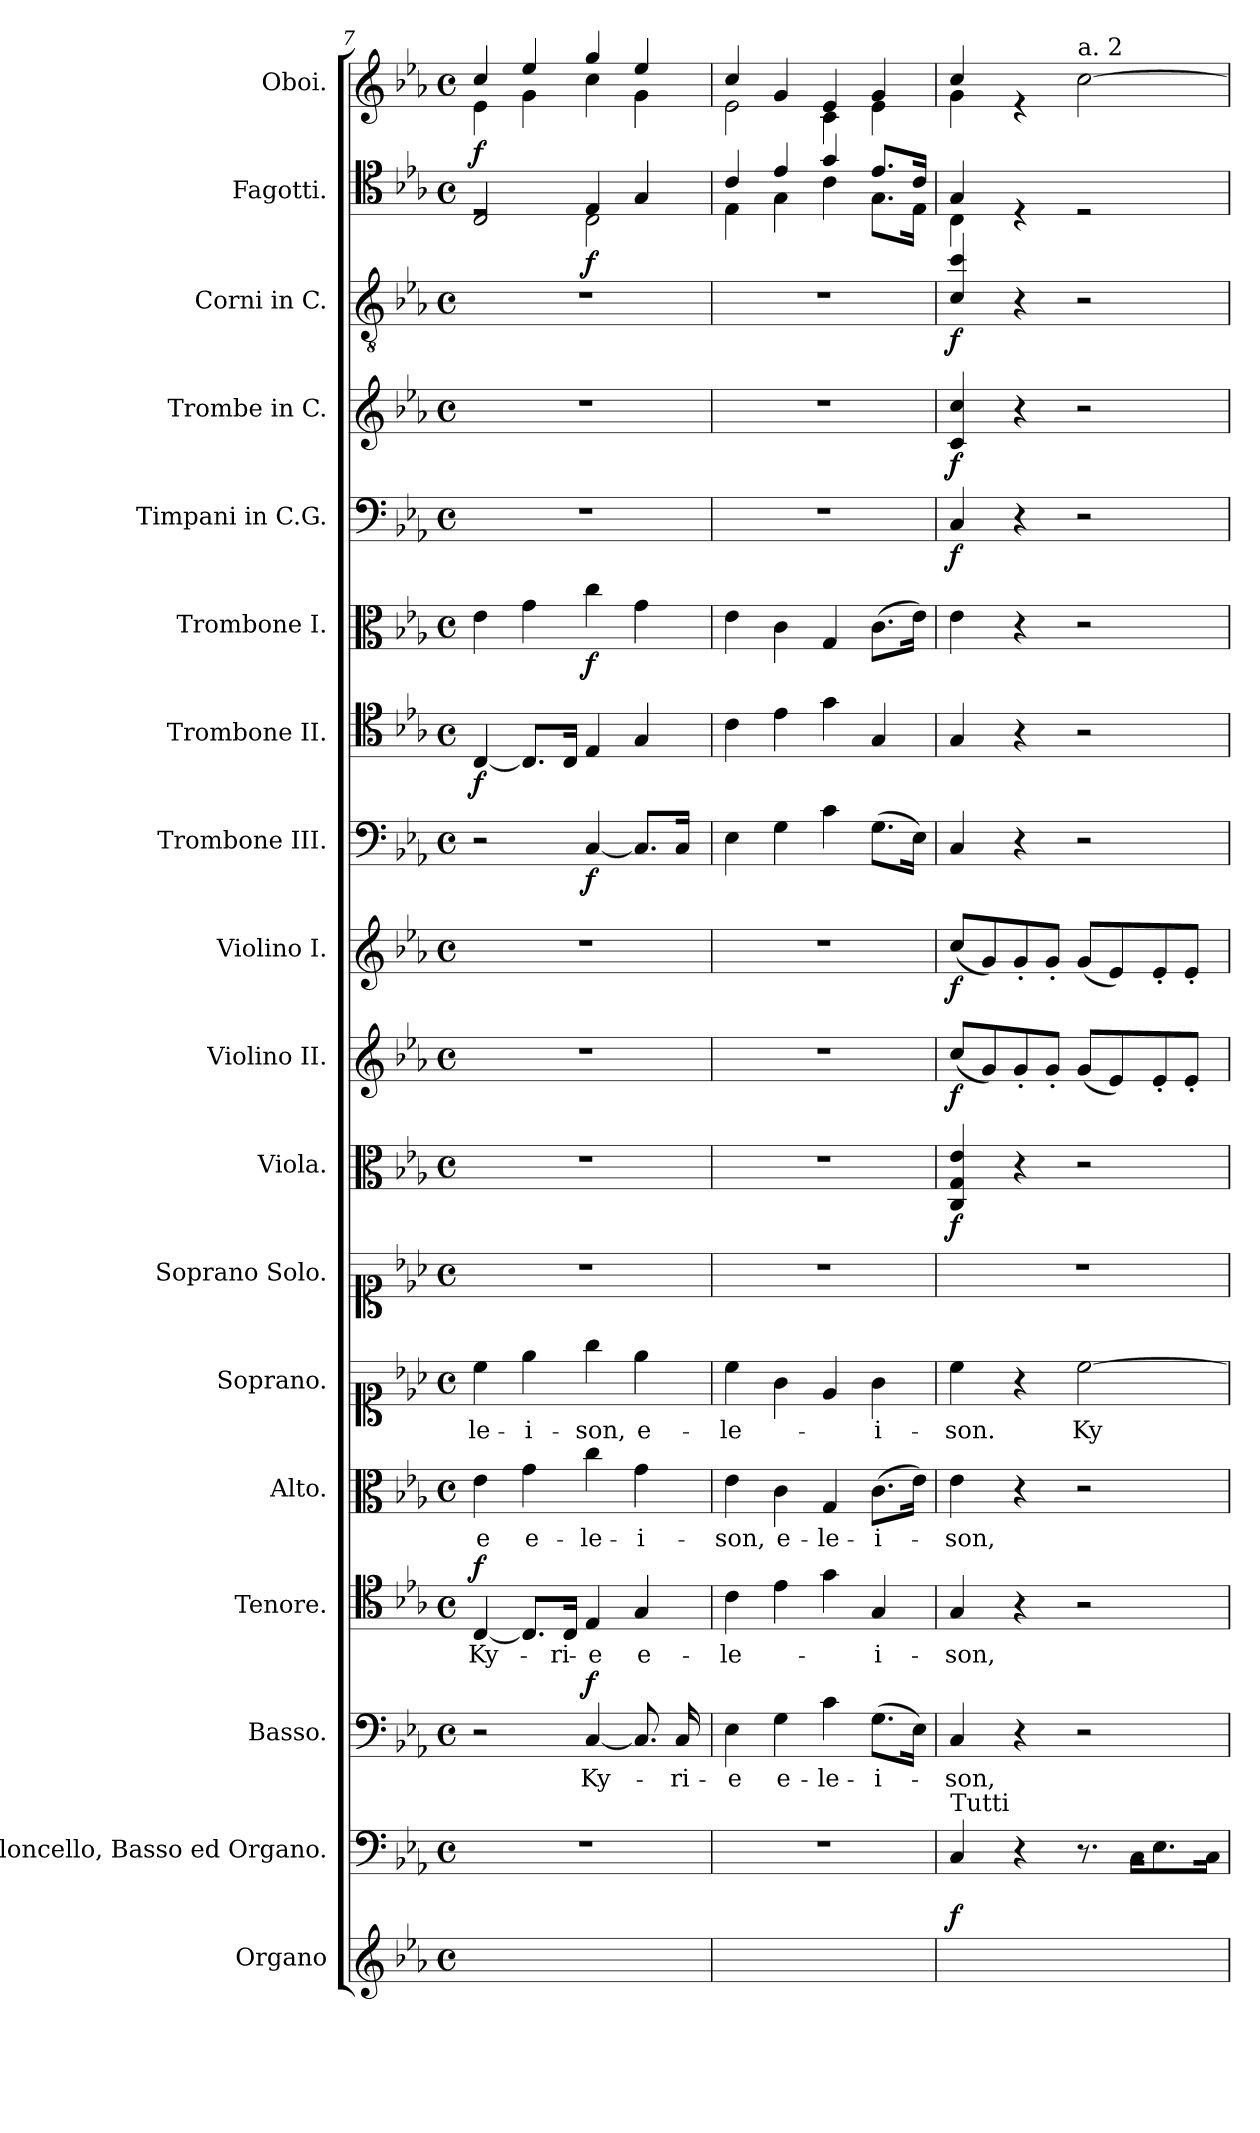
**kern	**kern	**dynam	**kern	**text	**dynam	**kern	**text	**dynam	**kern	**text	**kern	**text	**kern	**kern	**dynam	**kern	**dynam	**kern	**dynam	**kern	**dynam	**kern	**dynam	**kern	**dynam	**kern	**dynam	**kern	**dynam	**kern	**dynam	**kern	**dynam	**kern
*part18	*part17	*part17	*part16	*part16	*part16	*part15	*part15	*part15	*part14	*part14	*part13	*part13	*part12	*part11	*part11	*part10	*part10	*part9	*part9	*part8	*part8	*part7	*part7	*part6	*part6	*part5	*part5	*part4	*part4	*part3	*part3	*part2	*part2	*part1
*staff18	*staff17	*staff17	*staff16	*staff16	*staff16	*staff15	*staff15	*staff15	*staff14	*staff14	*staff13	*staff13	*staff12	*staff11	*staff11	*staff10	*staff10	*staff9	*staff9	*staff8	*staff8	*staff7	*staff7	*staff6	*staff6	*staff5	*staff5	*staff4	*staff4	*staff3	*staff3	*staff2	*staff2	*staff1
*I"Organo	*I"Violoncello, Basso ed Organo.	*	*I"Basso.	*	*	*I"Tenore.	*	*	*I"Alto.	*	*I"Soprano.	*	*I"Soprano Solo.	*I"Viola.	*	*I"Violino II.	*	*I"Violino I.	*	*I"Trombone III.	*	*I"Trombone II.	*	*I"Trombone I.	*	*I"Timpani in C.G.	*	*I"Trombe in C.	*	*I"Corni in C.	*	*I"Fagotti.	*	*I"Oboi.
*	*	*	*	*	*	*	*	*	*	*	*	*	*	*	*	*	*	*	*	*	*	*I'Trb	*	*I'Trb	*	*I'Timp	*	*	*	*	*	*	*	*I'Ob
*clefG2	*clefF4	*	*clefF4	*	*	*clefC4	*	*	*clefC3	*	*clefC1	*	*clefC1	*clefC3	*	*clefG2	*	*clefG2	*	*clefF4	*	*clefC4	*	*clefC3	*	*clefF4	*	*clefG2	*	*clefGv2	*	*clefC4	*	*clefG2
*	*	*	*	*	*	*	*	*	*	*	*	*	*	*	*	*	*	*	*	*	*	*	*	*	*	*	*	*	*	*ITrd7c12	*	*	*	*
*k[b-e-a-]	*k[b-e-a-]	*	*k[b-e-a-]	*	*	*k[b-e-a-]	*	*	*k[b-e-a-]	*	*k[b-e-a-]	*	*k[b-e-a-]	*k[b-e-a-]	*	*k[b-e-a-]	*	*k[b-e-a-]	*	*k[b-e-a-]	*	*k[b-e-a-]	*	*k[b-e-a-]	*	*k[b-e-a-]	*	*k[b-e-a-]	*	*k[b-e-a-]	*	*k[b-e-a-]	*	*k[b-e-a-]
*M4/4	*M4/4	*	*M4/4	*	*	*M4/4	*	*	*M4/4	*	*M4/4	*	*M4/4	*M4/4	*	*M4/4	*	*M4/4	*	*M4/4	*	*M4/4	*	*M4/4	*	*M4/4	*	*M4/4	*	*M4/4	*	*M4/4	*	*M4/4
*met(c)	*met(c)	*	*met(c)	*	*	*met(c)	*	*	*met(c)	*	*met(c)	*	*met(c)	*met(c)	*	*met(c)	*	*met(c)	*	*met(c)	*	*met(c)	*	*met(c)	*	*met(c)	*	*met(c)	*	*met(c)	*	*met(c)	*	*met(c)
=7	=7	=7	=7	=7	=7	=7	=7	=7	=7	=7	=7	=7	=7	=7	=7	=7	=7	=7	=7	=7	=7	=7	=7	=7	=7	=7	=7	=7	=7	=7	=7	=7	=7	=7
!	!	!	!	!	!	!	!LO:LY:b	!LO:DY:a	!	!LO:LY:b	!	!LO:LY:b	!	!	!	!	!	!	!	!	!	!	!LO:DY:b	!	!	!	!	!	!	!	!	!	!LO:DY:a	!
*	*	*	*	*	*	*	*	*	*	*	*	*	*	*	*	*	*	*	*	*	*	*	*	*	*	*	*	*	*	*	*	*^	*	*^
1ryy	1r	.	2r	.	.	[4C/	Ky-	f	4e-\	-e	4cc\	-le-	1r	1r	.	1r	.	1r	.	2r	.	[4C/	f	4e-\	.	1r	.	1r	.	1r	.	2C/	2rD	f	4cc/	4e-\
!	!	!	!	!	!	!	!	!	!	!LO:LY:b	!	!LO:LY:b	!	!	!	!	!	!	!	!	!	!	!	!	!	!	!	!	!	!	!	!	!	!	!	!
.	.	.	.	.	.	8.C/L]	.	.	4g\	e-	4ee-\	-i-	.	.	.	.	.	.	.	.	.	8.C/L]	.	4g\	.	.	.	.	.	.	.	.	.	.	4ee-/	4g\
!	!	!	!	!	!	!	!LO:LY:b	!	!	!	!	!	!	!	!	!	!	!	!	!	!	!	!	!	!	!	!	!	!	!	!	!	!	!	!	!
.	.	.	.	.	.	16C/Jk	-ri-	.	.	.	.	.	.	.	.	.	.	.	.	.	.	16C/Jk	.	.	.	.	.	.	.	.	.	.	.	.	.	.
!	!	!	!	!LO:LY:b	!LO:DY:a	!	!LO:LY:b	!	!	!LO:LY:b	!	!LO:LY:b	!	!	!	!	!	!	!	!	!LO:DY:b	!	!	!	!LO:DY:b	!	!	!	!	!	!	!	!	!LO:DY:b	!	!
.	.	.	[4C/	Ky-	f	4E-/	-e	.	4cc\	-le-	4gg\	-son,	.	.	.	.	.	.	.	[4C/	f	4E-/	.	4cc\	f	.	.	.	.	.	.	4E-/	2C\	f	4gg/	4cc\
!	!	!	!	!	!	!	!LO:LY:b	!	!	!LO:LY:b	!	!LO:LY:b	!	!	!	!	!	!	!	!	!	!	!	!	!	!	!	!	!	!	!	!	!	!	!	!
.	.	.	8.C/]	.	.	4G/	e-	.	4g\	-i-	4ee-\	e-	.	.	.	.	.	.	.	8.C/L]	.	4G/	.	4g\	.	.	.	.	.	.	.	4G/	.	.	4ee-/	4g\
!	!	!	!	!LO:LY:b	!	!	!	!	!	!	!	!	!	!	!	!	!	!	!	!	!	!	!	!	!	!	!	!	!	!	!	!	!	!	!	!
.	.	.	16C/	-ri-	.	.	.	.	.	.	.	.	.	.	.	.	.	.	.	16C/Jk	.	.	.	.	.	.	.	.	.	.	.	.	.	.	.	.
=8	=8	=8	=8	=8	=8	=8	=8	=8	=8	=8	=8	=8	=8	=8	=8	=8	=8	=8	=8	=8	=8	=8	=8	=8	=8	=8	=8	=8	=8	=8	=8	=8	=8	=8	=8	=8
!	!	!	!	!LO:LY:b	!	!	!LO:LY:b	!	!	!LO:LY:b	!	!LO:LY:b	!	!	!	!	!	!	!	!	!	!	!	!	!	!	!	!	!	!	!	!	!	!	!	!
1ryy	1r	.	4E-\	-e	.	4c\	le-	.	4e-\	-son,	4cc\	-le-	1r	1r	.	1r	.	1r	.	4E-\	.	4c\	.	4e-\	.	1r	.	1r	.	1r	.	4c/	4E-\	.	4cc/	2e-\
!	!	!	!	!LO:LY:b	!	!	!	!	!	!LO:LY:b	!	!	!	!	!	!	!	!	!	!	!	!	!	!	!	!	!	!	!	!	!	!	!	!	!	!
.	.	.	4G\	e-	.	4e-\	.	.	4c\	e-	4g\	.	.	.	.	.	.	.	.	4G\	.	4e-\	.	4c\	.	.	.	.	.	.	.	4e-/	4G\	.	4g/	.
!	!	!	!	!LO:LY:b	!	!	!	!	!	!LO:LY:b	!	!	!	!	!	!	!	!	!	!	!	!	!	!	!	!	!	!	!	!	!	!	!	!	!	!
.	.	.	4c\	le-	.	4g\	.	.	4G/	-le-	4e-/	.	.	.	.	.	.	.	.	4c\	.	4g\	.	4G/	.	.	.	.	.	.	.	4g/	4c\	.	4e-/	4c\
!	!	!	!	!LO:LY:b	!	!	!LO:LY:b	!	!	!LO:LY:b	!	!LO:LY:b	!	!	!	!	!	!	!	!	!	!	!	!	!	!	!	!	!	!	!	!	!	!	!	!
.	.	.	(>8.G\L	-i-	.	4G/	-i-	.	(>8.c\L	-i-	4g\	-i-	.	.	.	.	.	.	.	(>8.G\L	.	4G/	.	(>8.c\L	.	.	.	.	.	.	.	8.e-/L	8.G\L	.	4g/	4e-\
.	.	.	16E-\Jk)	.	.	.	.	.	16e-\Jk)	.	.	.	.	.	.	.	.	.	.	16E-\Jk)	.	.	.	16e-\Jk)	.	.	.	.	.	.	.	16c/Jk	16E-\Jk	.	.	.
=9	=9	=9	=9	=9	=9	=9	=9	=9	=9	=9	=9	=9	=9	=9	=9	=9	=9	=9	=9	=9	=9	=9	=9	=9	=9	=9	=9	=9	=9	=9	=9	=9	=9	=9	=9	=9
*	*^	*	*	*	*	*	*	*	*	*	*	*	*	*	*	*	*	*	*	*	*	*	*	*	*	*	*	*	*	*	*	*	*	*	*	*
!	!LO:TX:a:t=Tutti	!	!	!	!	!	!	!	!	!	!	!	!	!	!	!	!	!	!	!	!	!	!	!	!	!	!	!	!	!	!	!	!	!	!	!	!
!	!	!	!LO:DY:b	!	!LO:LY:b	!	!	!LO:LY:b	!	!	!LO:LY:b	!	!LO:LY:b	!	!	!LO:DY:b	!	!LO:DY:b	!	!LO:DY:b	!	!	!	!	!	!	!	!LO:DY:b	!	!LO:DY:b	!	!LO:DY:b	!	!	!	!	!
4CC\yy 4C\yy 4c\yy 4e-\yy 4g\yy	4C/	4CC/yy	f	4C/	-son,	.	4G/	-son,	.	4e-\	-son,	4cc\	-son.	1r	4C/ 4G/ 4e-/	f	(<8cc/L	f	(<8cc/L	f	4C/	.	4G/	.	4e-\	.	4C/	f	4c/ 4cc/	f	4C/ 4c/	f	4G/	4C\	.	4cc/	4g\
.	.	.	.	.	.	.	.	.	.	.	.	.	.	.	.	.	8g/)	.	8g/)	.	.	.	.	.	.	.	.	.	.	.	.	.	.	.	.	.	.
4ryy	4r	4ryy	.	4r	.	.	4r	.	.	4r	.	4r	.	.	4r	.	8g'/	.	8g'/	.	4r	.	4r	.	4r	.	4r	.	4r	.	4r	.	4rD	2.ryy	.	4re	2.ryy
.	.	.	.	.	.	.	.	.	.	.	.	.	.	.	.	.	8g'/J	.	8g'/J	.	.	.	.	.	.	.	.	.	.	.	.	.	.	.	.	.	.
!	!	!	!	!	!	!	!	!	!	!	!	!	!	!	!	!	!	!	!	!	!	!	!	!	!	!	!	!	!	!	!	!	!	!	!	!LO:TX:a:t=a. 2	!
!	!	!	!	!	!	!	!	!	!	!	!	!	!LO:LY:b	!	!	!	!	!	!	!	!	!	!	!	!	!	!	!	!	!	!	!	!	!	!	!	!
8.ryy	8.r	8.ryy	.	2r	.	.	2r	.	.	2r	.	[2cc\	Ky-	.	2r	.	(<8g/L	.	(<8g/L	.	2r	.	2r	.	2r	.	2r	.	2r	.	2r	.	2rD	.	.	[2cc\	.
.	.	.	.	.	.	.	.	.	.	.	.	.	.	.	.	.	8e-/)	.	8e-/)	.	.	.	.	.	.	.	.	.	.	.	.	.	.	.	.	.	.
16CC\yy 16C\yy 16c\yy 16e-\yy 16g\yyKL	16C\KL	16CC\KLyy	.	.	.	.	.	.	.	.	.	.	.	.	.	.	.	.	.	.	.	.	.	.	.	.	.	.	.	.	.	.	.	.	.	.	.
8.EE-\yy 8.E-\yy 8.e-\yy 8.g\yy 8.cc\yy	8.E-\	8.EE-\yy	.	.	.	.	.	.	.	.	.	.	.	.	.	.	8e-'/	.	8e-'/	.	.	.	.	.	.	.	.	.	.	.	.	.	.	.	.	.	.
.	.	.	.	.	.	.	.	.	.	.	.	.	.	.	.	.	8e-'/J	.	8e-'/J	.	.	.	.	.	.	.	.	.	.	.	.	.	.	.	.	.	.
16CC\yy 16C\yy 16c\yy 16e-\yy 16g\yyJk	16C\Jk	16CC\Jkyy	.	.	.	.	.	.	.	.	.	.	.	.	.	.	.	.	.	.	.	.	.	.	.	.	.	.	.	.	.	.	.	.	.	.	.
*	*	*	*	*	*	*	*	*	*	*	*	*	*	*	*	*	*	*	*	*	*	*	*	*	*	*	*	*	*	*	*	*	*v	*v	*	*	*
*	*v	*v	*	*	*	*	*	*	*	*	*	*	*	*	*	*	*	*	*	*	*	*	*	*	*	*	*	*	*	*	*	*	*	*	*v	*v
=	=	=	=	=	=	=	=	=	=	=	=	=	=	=	=	=	=	=	=	=	=	=	=	=	=	=	=	=	=	=	=	=	=	=
*-	*-	*-	*-	*-	*-	*-	*-	*-	*-	*-	*-	*-	*-	*-	*-	*-	*-	*-	*-	*-	*-	*-	*-	*-	*-	*-	*-	*-	*-	*-	*-	*-	*-	*-
